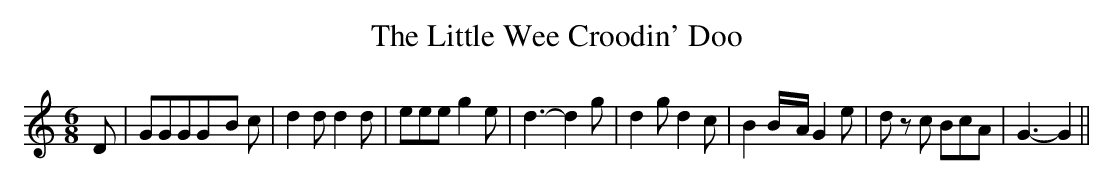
X:1
T:The Little Wee Croodin' Doo
M:6/8
L:1/8
K:C
 D| GGGG-B c| d2 d d2 d| eee g2 e| d3- d2 g| d2 g d2 c| B2B/2-A/2 G2 e|\
 d z c BcA| G3- G2||
